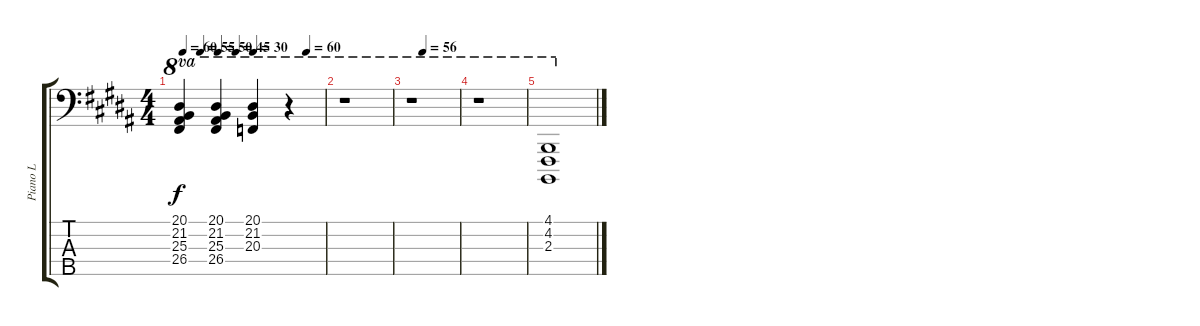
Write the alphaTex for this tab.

\track ("Piano L" "Piano L") {instrument acousticgrandpiano}
\staff {score tabs}
\tuning (G2 D2 A1 E1 B0) {hide}
\ts (4 4)
\tempo 60
\tempo (55 0.125)
\tempo (50 0.25)
\tempo (45 0.375)
\tempo (30 0.5)
\tempo (60 0.875)
\clef f4
\ks g#minor
(20.1 21.2 25.3 26.4).4{ot 8va dy f} (20.1 21.2 25.3 26.4).4{ot 8va} (20.1 21.2 20.3).4{ot 8va} r.4{ot 8va} |
r.1{ot 8va} |
\tempo (56 0.25)
r.1{ot 8va} |
r.1{ot 8va} |
(4.1 4.2 2.3).1{ot 8va}
